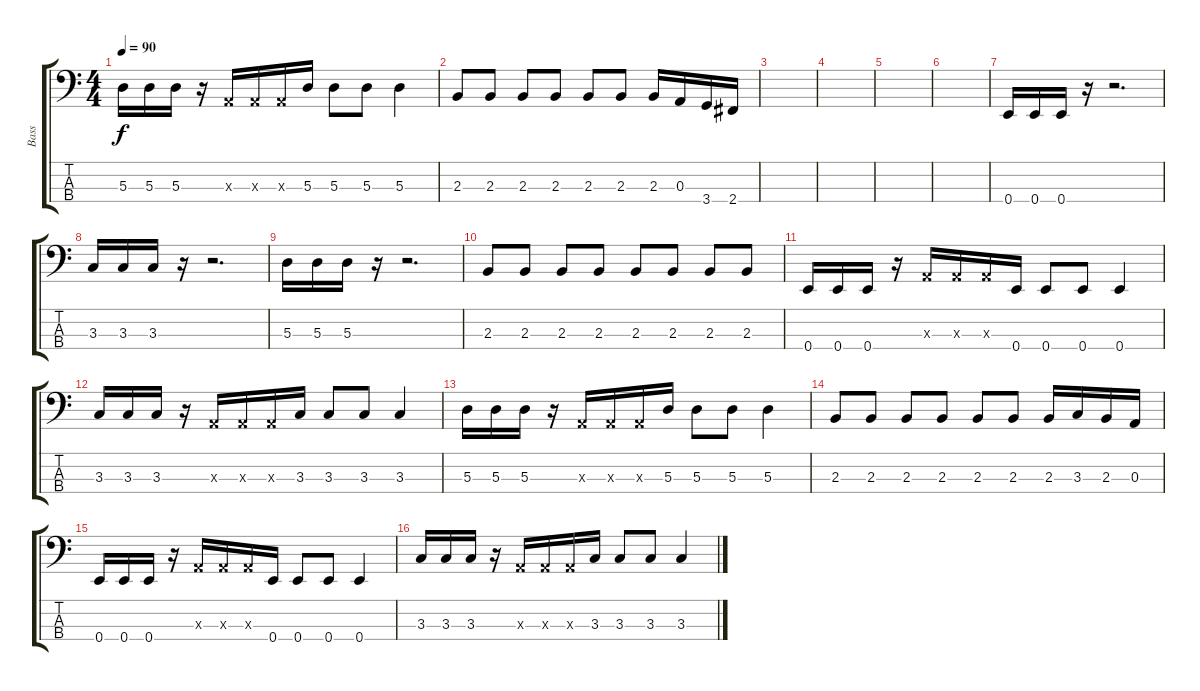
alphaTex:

\track ("Bass" "Bass") {instrument electricbassfinger}
\staff {score tabs}
\tuning (G2 D2 A1 E1) {hide}
\ts (4 4)
\tempo 90
\clef f4
\ks c
5.3.16{dy f} 5.3.16 5.3.16 r.16 0.3{x}.16 0.3{x}.16 0.3{x}.16 5.3.16 5.3.8 5.3.8 5.3.4 |
2.3.8 2.3.8 2.3.8 2.3.8 2.3.8 2.3.8 2.3.16 0.3.16 3.4.16 2.4.16 |
|
|
|
|
0.4.16 0.4.16 0.4.16 r.16 r.2{d} |
3.3.16 3.3.16 3.3.16 r.16 r.2{d} |
5.3.16 5.3.16 5.3.16 r.16 r.2{d} |
2.3.8 2.3.8 2.3.8 2.3.8 2.3.8 2.3.8 2.3.8 2.3.8 |
0.4.16 0.4.16 0.4.16 r.16 0.3{x}.16 0.3{x}.16 0.3{x}.16 0.4.16 0.4.8 0.4.8 0.4.4 |
3.3.16 3.3.16 3.3.16 r.16 0.3{x}.16 0.3{x}.16 0.3{x}.16 3.3.16 3.3.8 3.3.8 3.3.4 |
5.3.16 5.3.16 5.3.16 r.16 0.3{x}.16 0.3{x}.16 0.3{x}.16 5.3.16 5.3.8 5.3.8 5.3.4 |
2.3.8 2.3.8 2.3.8 2.3.8 2.3.8 2.3.8 2.3.16 3.3.16 2.3.16 0.3.16 |
0.4.16 0.4.16 0.4.16 r.16 0.3{x}.16 0.3{x}.16 0.3{x}.16 0.4.16 0.4.8 0.4.8 0.4.4 |
3.3.16 3.3.16 3.3.16 r.16 0.3{x}.16 0.3{x}.16 0.3{x}.16 3.3.16 3.3.8 3.3.8 3.3.4
